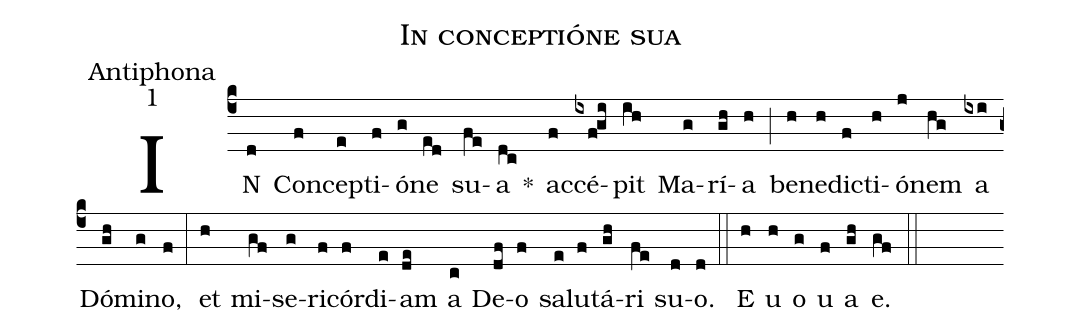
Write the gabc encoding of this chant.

name:In conceptióne sua;
office-part:Antiphona;
mode:1;
%%
(c4)IN(d) Con(f)cep(e)ti(f)ó(g)ne(ed) su(fe)a(dc) *() ac(f)cé(ixfgi)pit(ih) Ma(g)rí(gh)a(h) (;) be(h)ne(h)di(f)cti(h)ó(j)nem(hg) a(ixi) Dó(gh)mi(g)no,(f) (:) et(h) mi(gf)se(g)ri(f)cór(f)di(e)am(de) a(c) De(df)o(f) sa(e)lu(f)tá(gh)ri(fe) su(d)o.(d) (::) E(h) u(h) o(g) u(f) a(gh) e.(gf) (::)
